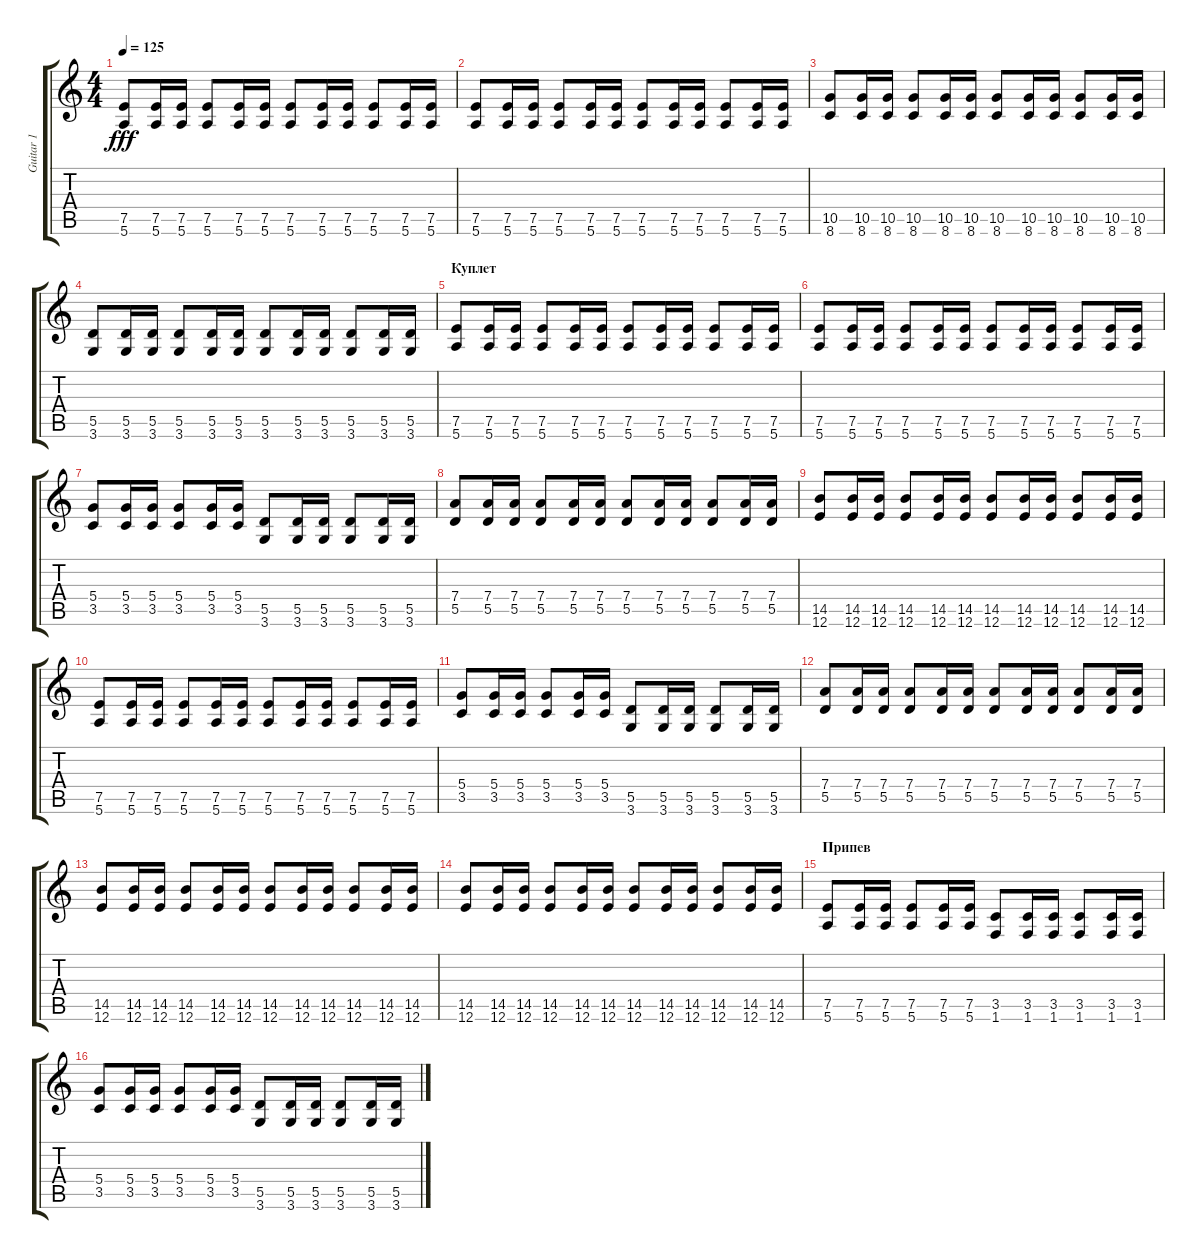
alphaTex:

\track ("Guitar 1" "Guitar 1") {instrument distortionguitar}
\staff {score tabs}
\tuning (E4 B3 G3 D3 A2 E2) {hide}
\ts (4 4)
\tempo 125
\clef g2
\ks c
(7.5 5.6).8{dy fff} (7.5 5.6).16 (7.5 5.6).16 (7.5 5.6).8 (7.5 5.6).16 (7.5 5.6).16 (7.5 5.6).8 (7.5 5.6).16 (7.5 5.6).16 (7.5 5.6).8 (7.5 5.6).16 (7.5 5.6).16 |
(7.5 5.6).8 (7.5 5.6).16 (7.5 5.6).16 (7.5 5.6).8 (7.5 5.6).16 (7.5 5.6).16 (7.5 5.6).8 (7.5 5.6).16 (7.5 5.6).16 (7.5 5.6).8 (7.5 5.6).16 (7.5 5.6).16 |
(10.5 8.6).8 (10.5 8.6).16 (10.5 8.6).16 (10.5 8.6).8 (10.5 8.6).16 (10.5 8.6).16 (10.5 8.6).8 (10.5 8.6).16 (10.5 8.6).16 (10.5 8.6).8 (10.5 8.6).16 (10.5 8.6).16 |
(5.5 3.6).8 (5.5 3.6).16 (5.5 3.6).16 (5.5 3.6).8 (5.5 3.6).16 (5.5 3.6).16 (5.5 3.6).8 (5.5 3.6).16 (5.5 3.6).16 (5.5 3.6).8 (5.5 3.6).16 (5.5 3.6).16 |
\section ("" "Куплет")
(7.5 5.6).8 (7.5 5.6).16 (7.5 5.6).16 (7.5 5.6).8 (7.5 5.6).16 (7.5 5.6).16 (7.5 5.6).8 (7.5 5.6).16 (7.5 5.6).16 (7.5 5.6).8 (7.5 5.6).16 (7.5 5.6).16 |
(7.5 5.6).8 (7.5 5.6).16 (7.5 5.6).16 (7.5 5.6).8 (7.5 5.6).16 (7.5 5.6).16 (7.5 5.6).8 (7.5 5.6).16 (7.5 5.6).16 (7.5 5.6).8 (7.5 5.6).16 (7.5 5.6).16 |
(5.4 3.5).8 (5.4 3.5).16 (5.4 3.5).16 (5.4 3.5).8 (5.4 3.5).16 (5.4 3.5).16 (5.5 3.6).8 (5.5 3.6).16 (5.5 3.6).16 (5.5 3.6).8 (5.5 3.6).16 (5.5 3.6).16 |
(7.4 5.5).8 (7.4 5.5).16 (7.4 5.5).16 (7.4 5.5).8 (7.4 5.5).16 (7.4 5.5).16 (7.4 5.5).8 (7.4 5.5).16 (7.4 5.5).16 (7.4 5.5).8 (7.4 5.5).16 (7.4 5.5).16 |
(14.5 12.6).8 (14.5 12.6).16 (14.5 12.6).16 (14.5 12.6).8 (14.5 12.6).16 (14.5 12.6).16 (14.5 12.6).8 (14.5 12.6).16 (14.5 12.6).16 (14.5 12.6).8 (14.5 12.6).16 (14.5 12.6).16 |
(7.5 5.6).8 (7.5 5.6).16 (7.5 5.6).16 (7.5 5.6).8 (7.5 5.6).16 (7.5 5.6).16 (7.5 5.6).8 (7.5 5.6).16 (7.5 5.6).16 (7.5 5.6).8 (7.5 5.6).16 (7.5 5.6).16 |
(5.4 3.5).8 (5.4 3.5).16 (5.4 3.5).16 (5.4 3.5).8 (5.4 3.5).16 (5.4 3.5).16 (5.5 3.6).8 (5.5 3.6).16 (5.5 3.6).16 (5.5 3.6).8 (5.5 3.6).16 (5.5 3.6).16 |
(7.4 5.5).8 (7.4 5.5).16 (7.4 5.5).16 (7.4 5.5).8 (7.4 5.5).16 (7.4 5.5).16 (7.4 5.5).8 (7.4 5.5).16 (7.4 5.5).16 (7.4 5.5).8 (7.4 5.5).16 (7.4 5.5).16 |
(14.5 12.6).8 (14.5 12.6).16 (14.5 12.6).16 (14.5 12.6).8 (14.5 12.6).16 (14.5 12.6).16 (14.5 12.6).8 (14.5 12.6).16 (14.5 12.6).16 (14.5 12.6).8 (14.5 12.6).16 (14.5 12.6).16 |
(14.5 12.6).8 (14.5 12.6).16 (14.5 12.6).16 (14.5 12.6).8 (14.5 12.6).16 (14.5 12.6).16 (14.5 12.6).8 (14.5 12.6).16 (14.5 12.6).16 (14.5 12.6).8 (14.5 12.6).16 (14.5 12.6).16 |
\section ("" "Припев")
(7.5 5.6).8 (7.5 5.6).16 (7.5 5.6).16 (7.5 5.6).8 (7.5 5.6).16 (7.5 5.6).16 (3.5 1.6).8 (3.5 1.6).16 (3.5 1.6).16 (3.5 1.6).8 (3.5 1.6).16 (3.5 1.6).16 |
(5.4 3.5).8 (5.4 3.5).16 (5.4 3.5).16 (5.4 3.5).8 (5.4 3.5).16 (5.4 3.5).16 (5.5 3.6).8 (5.5 3.6).16 (5.5 3.6).16 (5.5 3.6).8 (5.5 3.6).16 (5.5 3.6).16
